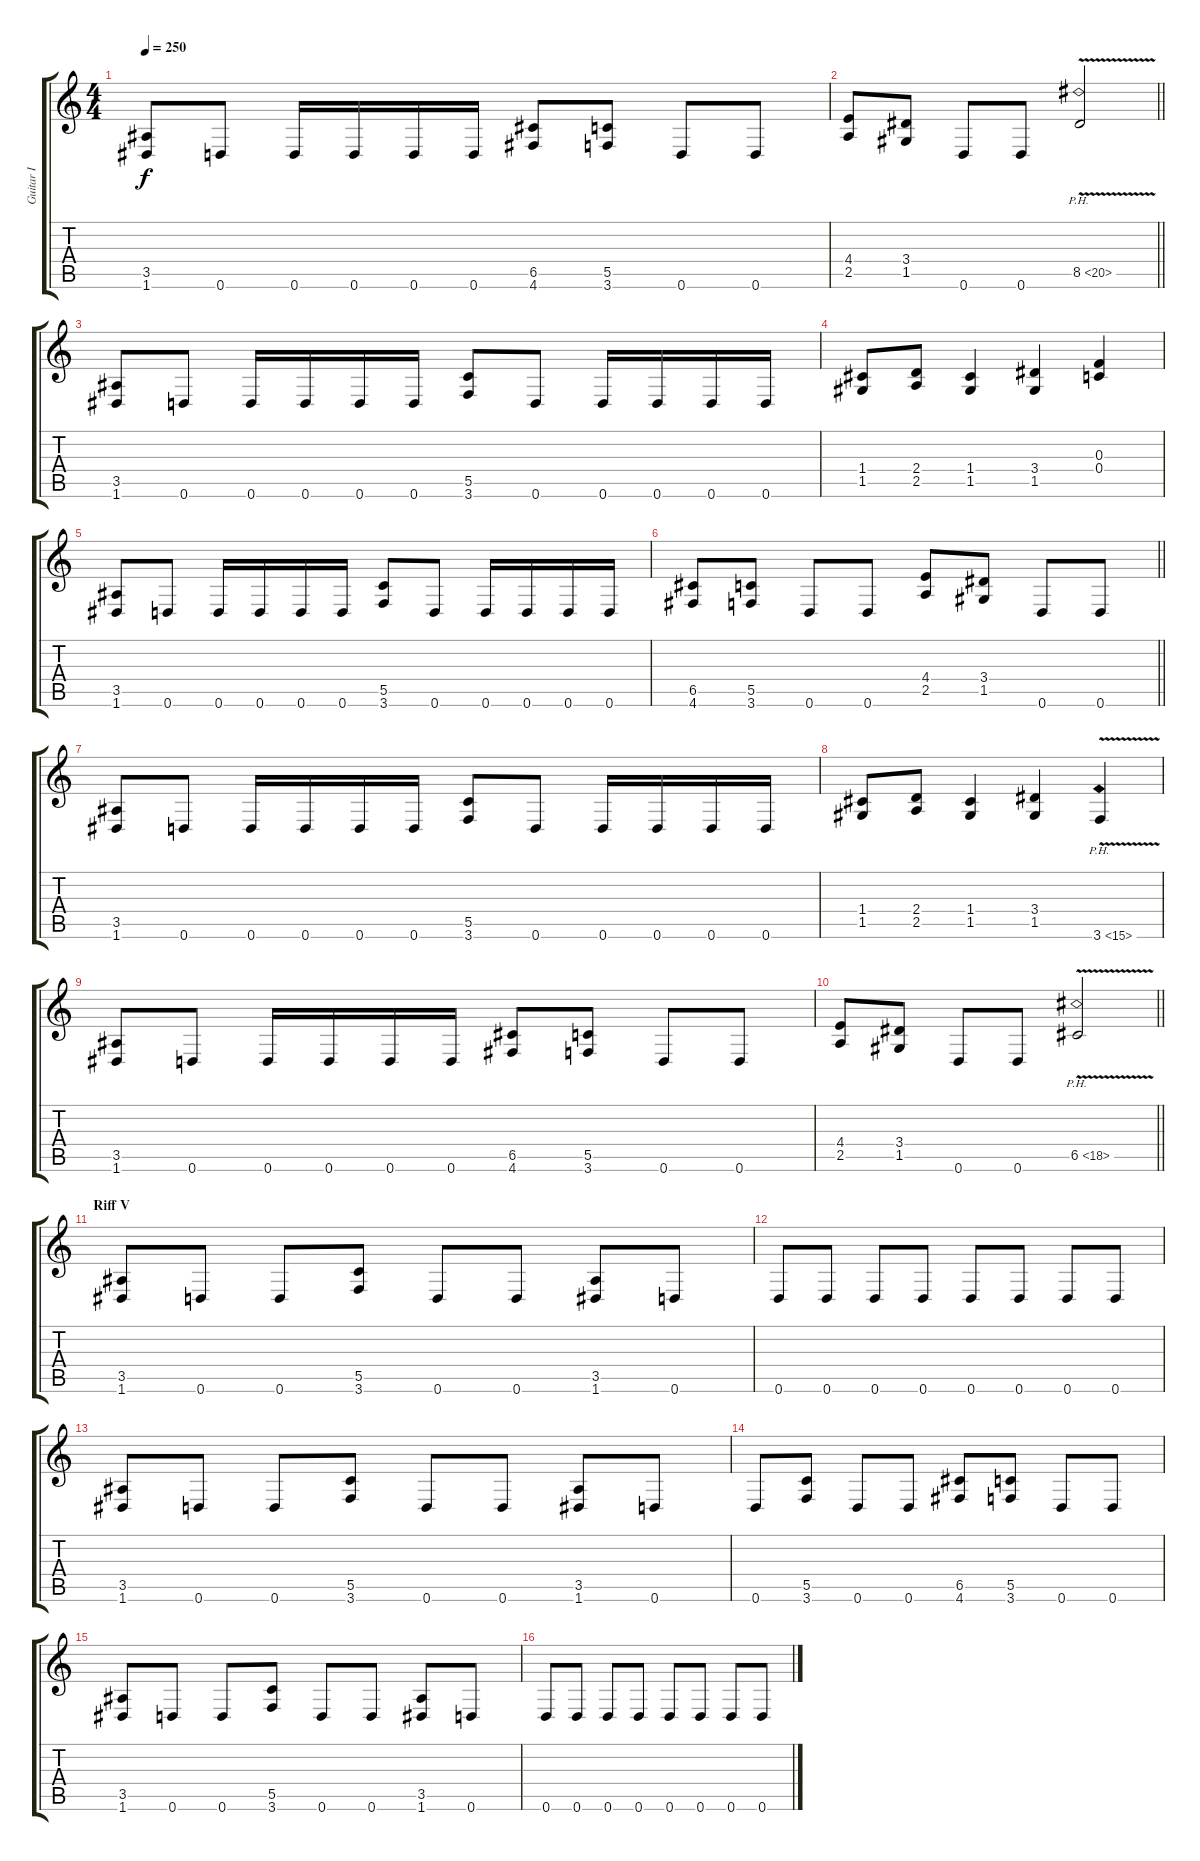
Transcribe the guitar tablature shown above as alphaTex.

\track ("Guitar I" "Guitar I") {instrument distortionguitar}
\staff {score tabs}
\tuning (D4 A3 F3 C3 G2 D2) {hide}
\ts (4 4)
\tempo 250
\clef g2
\ks c
(3.5 1.6).8{dy f} 0.6.8 0.6.16 0.6.16 0.6.16 0.6.16 (6.5 4.6).8 (5.5 3.6).8 0.6.8 0.6.8 |
\barLineRight lightlight
(4.4 2.5).8 (3.4 1.5).8 0.6.8 0.6.8 8.5{ph 12 v}.2 |
(3.5 1.6).8 0.6.8 0.6.16 0.6.16 0.6.16 0.6.16 (5.5 3.6).8 0.6.8 0.6.16 0.6.16 0.6.16 0.6.16 |
(1.4 1.5).8 (2.4 2.5).8 (1.4 1.5).4 (3.4 1.5).4 (0.3 0.4).4 |
(3.5 1.6).8 0.6.8 0.6.16 0.6.16 0.6.16 0.6.16 (5.5 3.6).8 0.6.8 0.6.16 0.6.16 0.6.16 0.6.16 |
\barLineRight lightlight
(6.5 4.6).8 (5.5 3.6).8 0.6.8 0.6.8 (4.4 2.5).8 (3.4 1.5).8 0.6.8 0.6.8 |
(3.5 1.6).8 0.6.8 0.6.16 0.6.16 0.6.16 0.6.16 (5.5 3.6).8 0.6.8 0.6.16 0.6.16 0.6.16 0.6.16 |
(1.4 1.5).8 (2.4 2.5).8 (1.4 1.5).4 (3.4 1.5).4 3.6{ph 12 v}.4 |
(3.5 1.6).8 0.6.8 0.6.16 0.6.16 0.6.16 0.6.16 (6.5 4.6).8 (5.5 3.6).8 0.6.8 0.6.8 |
\barLineRight lightlight
(4.4 2.5).8 (3.4 1.5).8 0.6.8 0.6.8 6.5{ph 12 v}.2 |
\section ("" "Riff V")
(3.5 1.6).8 0.6.8 0.6.8 (5.5 3.6).8 0.6.8 0.6.8 (3.5 1.6).8 0.6.8 |
0.6.8 0.6.8 0.6.8 0.6.8 0.6.8 0.6.8 0.6.8 0.6.8 |
(3.5 1.6).8 0.6.8 0.6.8 (5.5 3.6).8 0.6.8 0.6.8 (3.5 1.6).8 0.6.8 |
0.6.8 (5.5 3.6).8 0.6.8 0.6.8 (6.5 4.6).8 (5.5 3.6).8 0.6.8 0.6.8 |
(3.5 1.6).8 0.6.8 0.6.8 (5.5 3.6).8 0.6.8 0.6.8 (3.5 1.6).8 0.6.8 |
0.6.8 0.6.8 0.6.8 0.6.8 0.6.8 0.6.8 0.6.8 0.6.8
